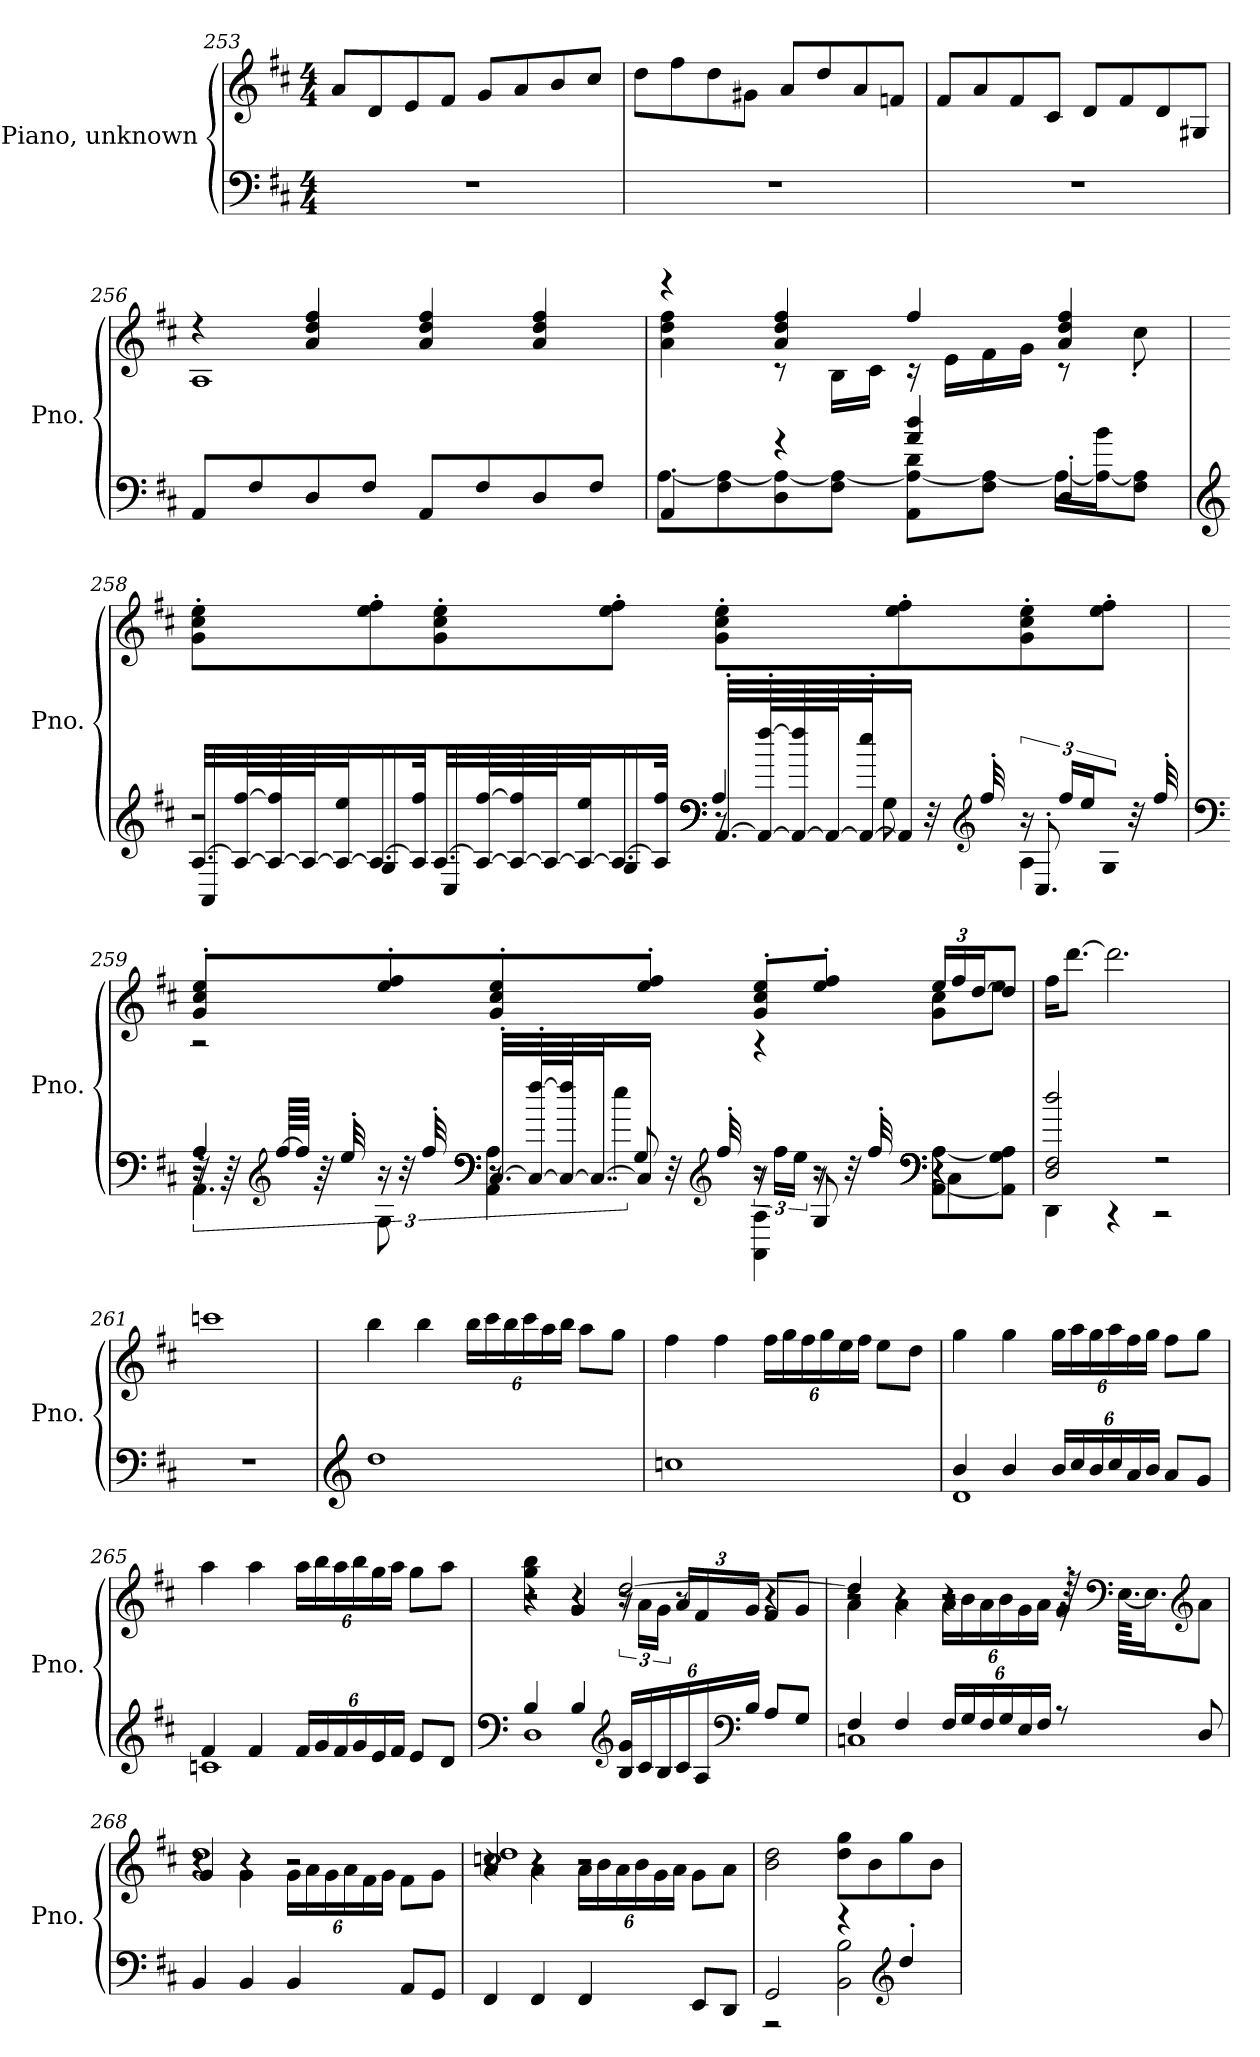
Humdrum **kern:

**kern	**kern
*part1	*part1
*staff2	*staff1
*I"Piano, unknown	*
*I'Pno.	*
*clefF4	*clefG2
*k[f#c#]	*k[f#c#]
*M4/4	*M4/4
=253	=253
1r	8a/L
.	8d/
.	8e/
.	8f#/J
.	8g/L
.	8a/
.	8b/
.	8cc#/J
=254	=254
1r	8dd\L
.	8ff#\
.	8dd\
.	8g#X\J
.	8a/L
.	8dd/
.	8a/
.	8fn/J
!!LO:LB:g=z
=255	=255
1r	8f#/L
.	8a/
.	8f#/
.	8c#/J
.	8d/L
.	8f#/
.	8d/
.	8G#X/J
=256	=256
*	*^
8AA/L	4r	1A
8F#/	.	.
8D/	4a/ 4dd/ 4ff#/	.
8F#/J	.	.
8AA/L	4a/ 4dd/ 4ff#/	.
8F#/	.	.
8D/	4a/ 4dd/ 4ff#/	.
8F#/J	.	.
=257	=257	=257
*^	*	*
4AA'/	[8A\L	4r	4a\ 4dd\ 4ff#\
.	8F#\ 8A\_	.	.
4r	8D\ 8A\_	4a/ 4dd/ 4ff#/	8r
.	8F#\ 8A\_J	.	16B\LL
.	.	.	16c#\JJ
4a/ 4dd/	8AA\ 8A\_ 8d\L	4ff#/	16r
.	.	.	16e\LL
.	8F#\ 8A\_J	.	16f#\
.	.	.	16g\JJ
4D'/	16A\LL_	4a/ 4dd/ 4ff#/	8r
.	16A\_ 16b\J	.	.
.	8F#\ 8A\]J	.	8cc#'\
*v	*v	*	*
*	*v	*v
!!LO:LB:g=z
=258	=258
*clefG2	*
*^	*
*	*^	*
[32.A/LLL	2r	8AA/L	8g\' 8cc#\' 8ee\'L
64A/_ [64ff#/L	.	.	.
64A/_ 64ff#/]	.	.	.
64A/J_	.	.	.
32A/_ 32ee/J	.	.	.
16.A/_	.	8G/	8ee\' 8ff#\'
32A/] 32ff#/JJk	.	.	.
[32.A/LLL	.	8C#/	8g\' 8cc#\' 8ee\'
64A/_ [64ff#/L	.	.	.
64A/_ 64ff#/]	.	.	.
64A/J_	.	.	.
32A/_ 32ee/J	.	.	.
16.A/_	.	8G/J	8ee\' 8ff#\'J
32A/] 32ff#/JJk	.	.	.
*clefF4	*	*	*
[32.AA'/LLL	8r	4A/	8g\' 8cc#\' 8ee\'L
64AA/_' [64ff#/'L	.	.	.
64AA/_ 64ff#/]	.	.	.
64AA/J_	.	.	.
32AA/_' 32ee/'J	.	.	.
16AA/JJ]	8G\	.	8ee\' 8ff#\'
32r	.	.	.
*clefG2	*	*	*
32ff#'/	.	.	.
24r	4A\	8.C#'/	8g\' 8cc#\' 8ee\'
24ff#/LL	.	.	.
24ee/J	.	.	.
8G/J	.	.	8ee\' 8ff#\'J
.	.	32r	.
.	.	32ff#'/	.
*v	*v	*v	*
!!LO:LB:g=z
=259	=259
*clefF4	*
*^	*^
*	*^	*	*
*	*	*^	*	*
32r	6.AA\	4A/	8r	8g/' 8cc#/' 8ee/'L	2r
64r	.	.	.	.	.
*clefG2	*	*	*	*	*
[64ff#/LLLL	.	.	.	.	.
64ff#/JJJJ]	.	.	.	.	.
64r	.	.	.	.	.
32ee'/	.	.	.	.	.
16r	.	.	8G\	8ee/' 8ff#/'	.
32r	.	.	.	.	.
32ff#'/	.	.	.	.	.
*clefF4	*	*	*	*	*
[32.C#'/LLL	12r	8r	4AA\ 4A\	8g/' 8cc#/' 8ee/'	.
64C#/_' [64ff#/'L	.	.	.	.	.
64C#/_ 64ff#/]J	.	.	.	.	.
32.C#/J_	.	.	.	.	.
.	6ee'\	.	.	.	.
16C#/JJ]	.	8G/	.	8ee/' 8ff#/'J	.
32r	.	.	.	.	.
*clefG2	*	*	*	*	*
32ff#'/	.	.	.	.	.
8r	24r	8r	4AA\ 4A\	8g/' 8cc#/' 8ee/'L	4r
.	24ff#\LL	.	.	.	.
.	24ee\JJ	.	.	.	.
16r	8r	8G/	.	8ee/' 8ff#/'J	.
32r	.	.	.	.	.
32ff#'/	.	.	.	.	.
*clefF4	*	*	*	*	*
*	*	*	*	*Xbrackettup	*
4r	[8AA\ [8A\L	4r	4C#'\	24ee/LL	8g\ 8cc#\L
.	.	.	.	24ff#/	.
.	.	.	.	[24dd/J	.
.	8AA\] 8G\ 8A\]J	.	.	8dd/J]	8ee\J
*	*v	*v	*v	*	*
*	*	*v	*v
!!LO:LB:g=z
=260	=260	=260
2D/ 2F#/ 2dd/	4DD\	16ff#\KL
.	.	[8.ddd\J
.	4r	2.ddd\]
2r	2r	.
*v	*v	*
=261	=261
1r	1cccn
=262	=262
*clefG2	*
1dd	4bb\
.	4bb\
.	24bb\LL
.	24ccc#\
.	24bb\
.	24ccc#\
.	24aa\
.	24bb\JJ
.	8aa\L
.	8gg\J
=263	=263
1ccn	4ff#\
.	4ff#\
.	24ff#\LL
.	24gg\
.	24ff#\
.	24gg\
.	24ee\
.	24ff#\JJ
.	8ee\L
.	8dd\J
=264	=264
*^	*
4b/	1d	4gg\
4b/	.	4gg\
*Xbrackettup	*	*
24b/LL	.	24gg\LL
24cc#/	.	24aa\
24b/	.	24gg\
24cc#/	.	24aa\
24a/	.	24ff#\
24b/JJ	.	24gg\JJ
8a/L	.	8ff#\L
8g/J	.	8gg\J
!!LO:LB:g=z
=265	=265	=265
4f#/	1cn	4aa\
4f#/	.	4aa\
24f#/LL	.	24aa\LL
24g/	.	24bb\
24f#/	.	24aa\
24g/	.	24bb\
24e/	.	24gg\
24f#/JJ	.	24aa\JJ
8e/L	.	8gg\L
8d/J	.	8aa\J
=266	=266	=266
*clefF4	*	*
*	*	*^
*	*	*	*^
4B/	1D	2r	4gg\ 4bb\	4r
4B/	.	.	4r	4g/
*clefG2	*	*	*	*
*	*	*	*brackettup	*
24B/ 24g/LL	.	[2dd/	24r	8r
24c#/	.	.	24a\LL	.
24B/	.	.	24g\JJ	.
*	*	*	*	*Xbrackettup
24c#/	.	.	8r	24a/LL
24A/	.	.	.	24f#/
*clefF4	*	*	*	*
24B/JJ	.	.	.	24g/JJ
8A/L	.	.	4r	8f#/L
8G/J	.	.	.	8g/J
!!LO:PB:g=z	!!	!!
=267	=267	=267	=267	=267
4F#/	1Cn	4dd/]	4a\	2r
4F#/	.	4r	4a\	.
24F#/LL	.	2r	24a\LL	4r
24G/	.	.	24b\	.
24F#/	.	.	24a\	.
24G/	.	.	24b\	.
24E/	.	.	24g\	.
24F#/JJ	.	.	24a\JJ	.
8r	.	.	128r	4g'/
*	*	*clefF4	*	*
.	.	.	[64.E\KKLL	.
.	.	.	16.E\J]	.
*	*	*clefG2	*	*
8D/	.	.	8a\J	.
*v	*v	*	*	*
=268	=268	=268	=268
4BB/	1dd	4r	4g/
4BB/	.	4g\	4r
4BB/	.	24g\LL	2r
.	.	24a\	.
.	.	24g\	.
.	.	24a\	.
.	.	24f#\	.
.	.	24g\JJ	.
8AA/L	.	8f#\L	.
8GG/J	.	8g\J	.
=269	=269	=269	=269
4FF#/	1ccn 1dd	4r	4a/
4FF#/	.	4a\	4r
4FF#/	.	24a\LL	2r
.	.	24b\	.
.	.	24a\	.
.	.	24b\	.
.	.	24g\	.
.	.	24a\JJ	.
8EE/L	.	8g\L	.
8DD/J	.	8a\J	.
*	*v	*v	*v
!!LO:LB:g=z
=270	=270
*^	*
2GG/	2r	2b\ 2dd\
4r	2BB\ 2B\	8dd\ 8gg\L
.	.	8b\
*clefG2	*	*
4dd'/	.	8gg\
.	.	8b\J
*v	*v	*
=	=
*-	*-
